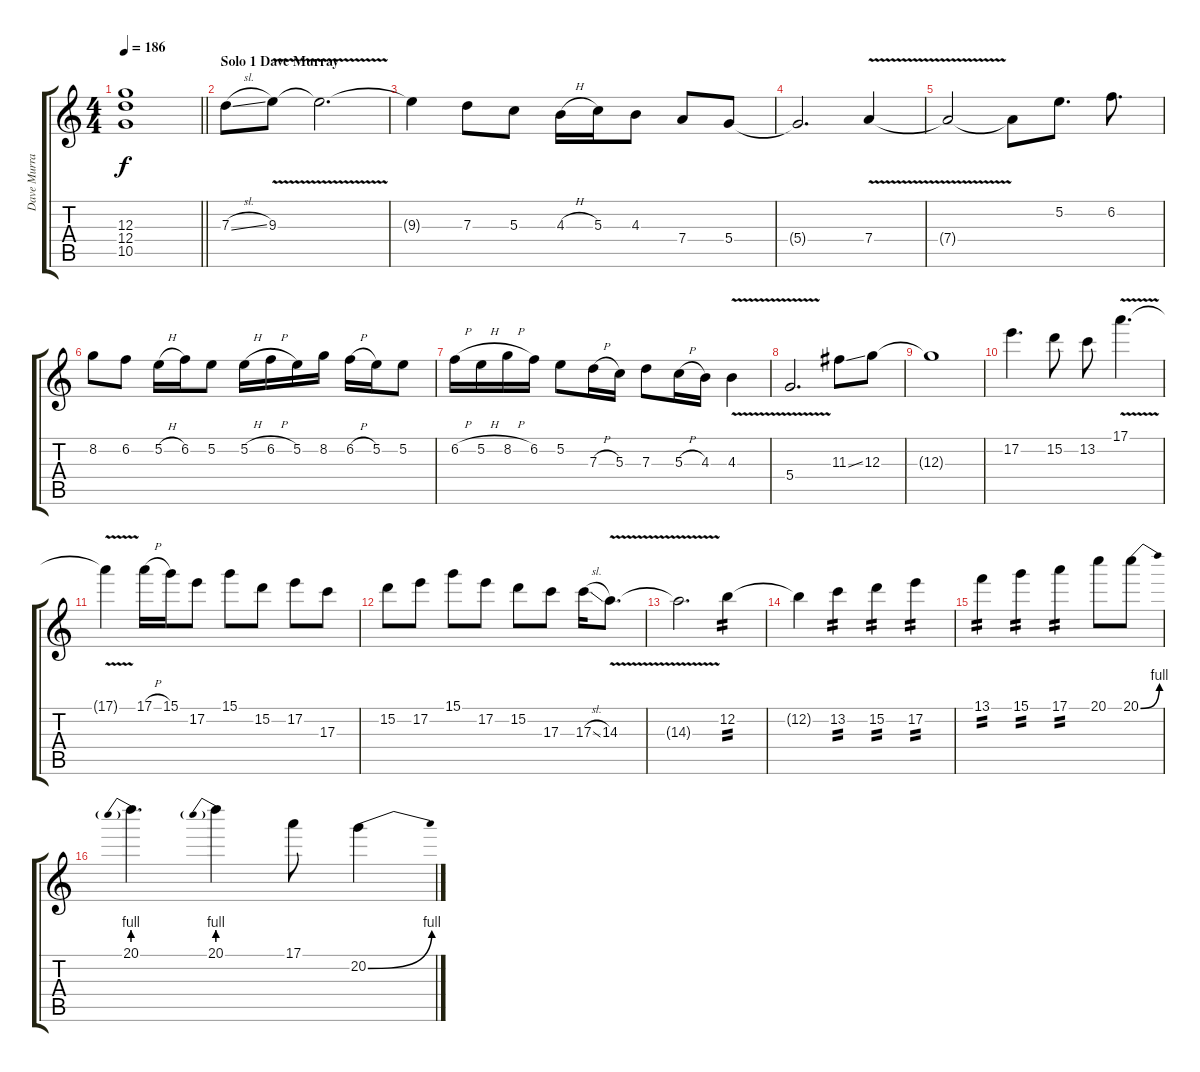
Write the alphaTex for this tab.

\track ("Dave Murray" "Dave Murra") {instrument overdrivenguitar}
\staff {score tabs}
\tuning (E4 B3 G3 D3 A2 E2) {hide}
\ts (4 4)
\tempo 186
\clef g2
\barLineRight lightlight
\ks c
(12.3{t} 12.4{t} 10.5{t}).1{dy f} |
\section ("" "Solo 1 Dave Murray")
7.3{sl}.8{volume 16} 9.3{v}.8 9.3{t}.2{d} |
9.3{t}.4 7.3.8 5.3.8 4.3{h}.16 5.3.16 4.3.8 7.4.8 5.4.8 |
5.4{t}.2{d} 7.4{v}.4 |
7.4{t}.2 7.4{t}.8 5.2.8{d} 6.2.8{d} |
8.2.8 6.2.8 5.2{h}.16 6.2.16 5.2.8 5.2{h}.16 6.2{h}.16 5.2.16 8.2.16 6.2{h}.16 5.2.16 5.2.8 |
6.2{h}.16 5.2{h}.16 8.2{h}.16 6.2.16 5.2.8 7.3{h}.16 5.3.16 7.3.8 5.3{h}.16 4.3.16 4.3{v}.4 |
5.4{v}.2{d} 11.3{ss}.8 12.3.8 |
12.3{t}.1 |
17.2.4{d} 15.2.8 13.2.8 17.1{v}.4{d} |
17.1{t}.4 17.1{h}.16 15.1.16 17.2.8 15.1.8 15.2.8 17.2.8 17.3.8 |
15.2.8 17.2.8 15.1.8 17.2.8 15.2.8 17.3.8 17.3{sl}.16 14.3{v}.8{d} |
14.3{t}.2{d} 12.2.4{tp 2} |
12.2{t}.4 13.2.4{tp 2} 15.2.4{tp 2} 17.2.4{tp 2} |
13.1.4{tp 2} 15.1.4{tp 2} 17.1.4{tp 2} 20.1.8 20.1{be (bend 0 0 60 4)}.8 |
20.1{be (prebend 0 4 60 4)}.4{d} 20.1{be (prebend 0 4 60 4)}.4 17.1.8 20.2{be (bend 0 0 60 4)}.4
